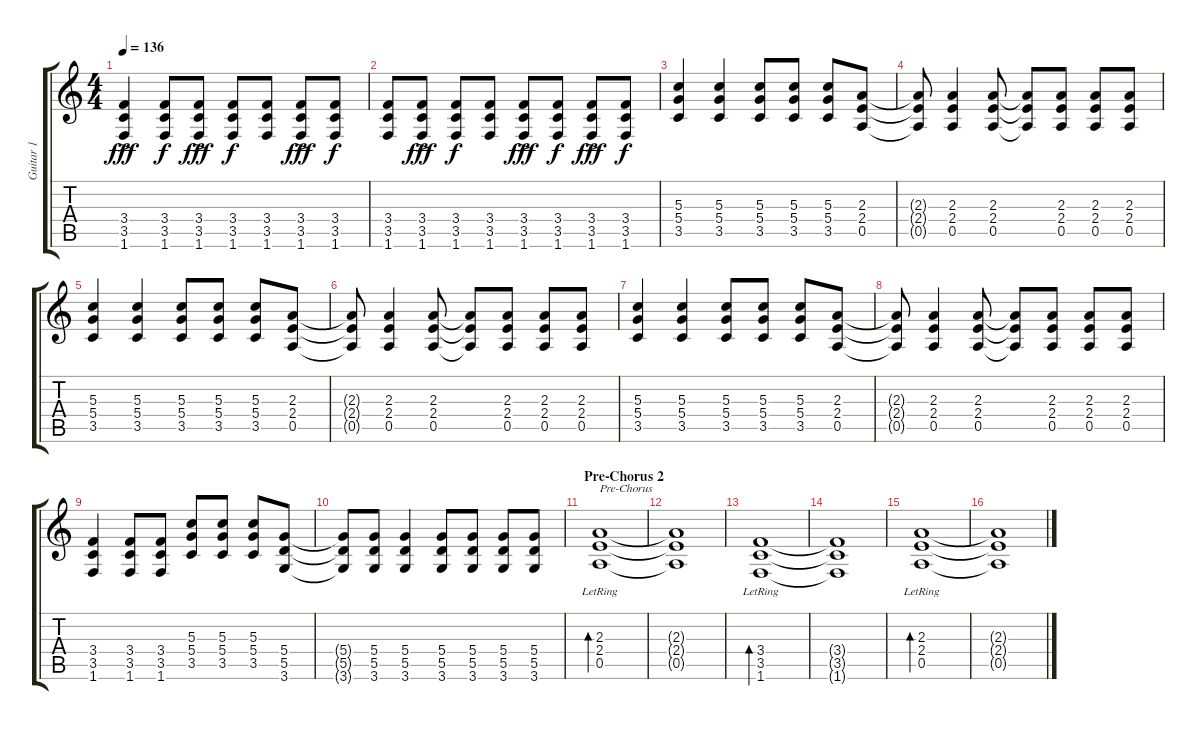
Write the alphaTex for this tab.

\track ("Guitar 1" "Guitar 1") {instrument electricguitarclean}
\staff {score tabs}
\tuning (E4 C4 G3 D3 A2 E2) {hide}
\ts (4 4)
\tempo 136
\clef g2
\ks c
(3.4{ac} 3.5{ac} 1.6{ac}).4{dy fff volume 9 instrument electricguitarmuted} (3.4 3.5 1.6).8{dy f} (3.4{ac} 3.5{ac} 1.6{ac}).8{dy fff} (3.4 3.5 1.6).8{dy f} (3.4 3.5 1.6).8 (3.4{ac} 3.5{ac} 1.6{ac}).8{dy fff} (3.4 3.5 1.6).8{dy f} |
(3.4 3.5 1.6).8 (3.4{ac} 3.5{ac} 1.6{ac}).8{dy fff} (3.4 3.5 1.6).8{dy f} (3.4 3.5 1.6).8 (3.4{ac} 3.5{ac} 1.6{ac}).8{dy fff} (3.4 3.5 1.6).8{dy f} (3.4{ac} 3.5{ac} 1.6{ac}).8{dy fff} (3.4 3.5 1.6).8{dy f} |
(5.3 5.4 3.5).4{volume 16 instrument electricguitarclean} (5.3 5.4 3.5).4 (5.3 5.4 3.5).8 (5.3 5.4 3.5).8 (5.3 5.4 3.5).8 (2.3 2.4 0.5).8 |
(2.3{t} 2.4{t} 0.5{t}).8 (2.3 2.4 0.5).4 (2.3 2.4 0.5).8 (2.3{t} 2.4{t} 0.5{t}).8 (2.3 2.4 0.5).8 (2.3 2.4 0.5).8 (2.3 2.4 0.5).8 |
(5.3 5.4 3.5).4 (5.3 5.4 3.5).4 (5.3 5.4 3.5).8 (5.3 5.4 3.5).8 (5.3 5.4 3.5).8 (2.3 2.4 0.5).8 |
(2.3{t} 2.4{t} 0.5{t}).8 (2.3 2.4 0.5).4 (2.3 2.4 0.5).8 (2.3{t} 2.4{t} 0.5{t}).8 (2.3 2.4 0.5).8 (2.3 2.4 0.5).8 (2.3 2.4 0.5).8 |
(5.3 5.4 3.5).4 (5.3 5.4 3.5).4 (5.3 5.4 3.5).8 (5.3 5.4 3.5).8 (5.3 5.4 3.5).8 (2.3 2.4 0.5).8 |
(2.3{t} 2.4{t} 0.5{t}).8 (2.3 2.4 0.5).4 (2.3 2.4 0.5).8 (2.3{t} 2.4{t} 0.5{t}).8 (2.3 2.4 0.5).8 (2.3 2.4 0.5).8 (2.3 2.4 0.5).8 |
(3.4 3.5 1.6).4 (3.4 3.5 1.6).8 (3.4 3.5 1.6).8 (5.3 5.4 3.5).8 (5.3 5.4 3.5).8 (5.3 5.4 3.5).8 (5.4 5.5 3.6).8 |
(5.4{t} 5.5{t} 3.6{t}).8 (5.4 5.5 3.6).8 (5.4 5.5 3.6).4 (5.4 5.5 3.6).8 (5.4 5.5 3.6).8 (5.4 5.5 3.6).8 (5.4 5.5 3.6).8 |
\section ("" "Pre-Chorus 2")
(2.3{lr} 2.4{lr} 0.5{lr}).1{bd 240 txt "Pre-Chorus"} |
(2.3{t} 2.4{t} 0.5{t}).1 |
(3.4{lr} 3.5{lr} 1.6{lr}).1{bd 240} |
(3.4{t} 3.5{t} 1.6{t}).1 |
(2.3{lr} 2.4{lr} 0.5{lr}).1{bd 240} |
(2.3{t} 2.4{t} 0.5{t}).1
